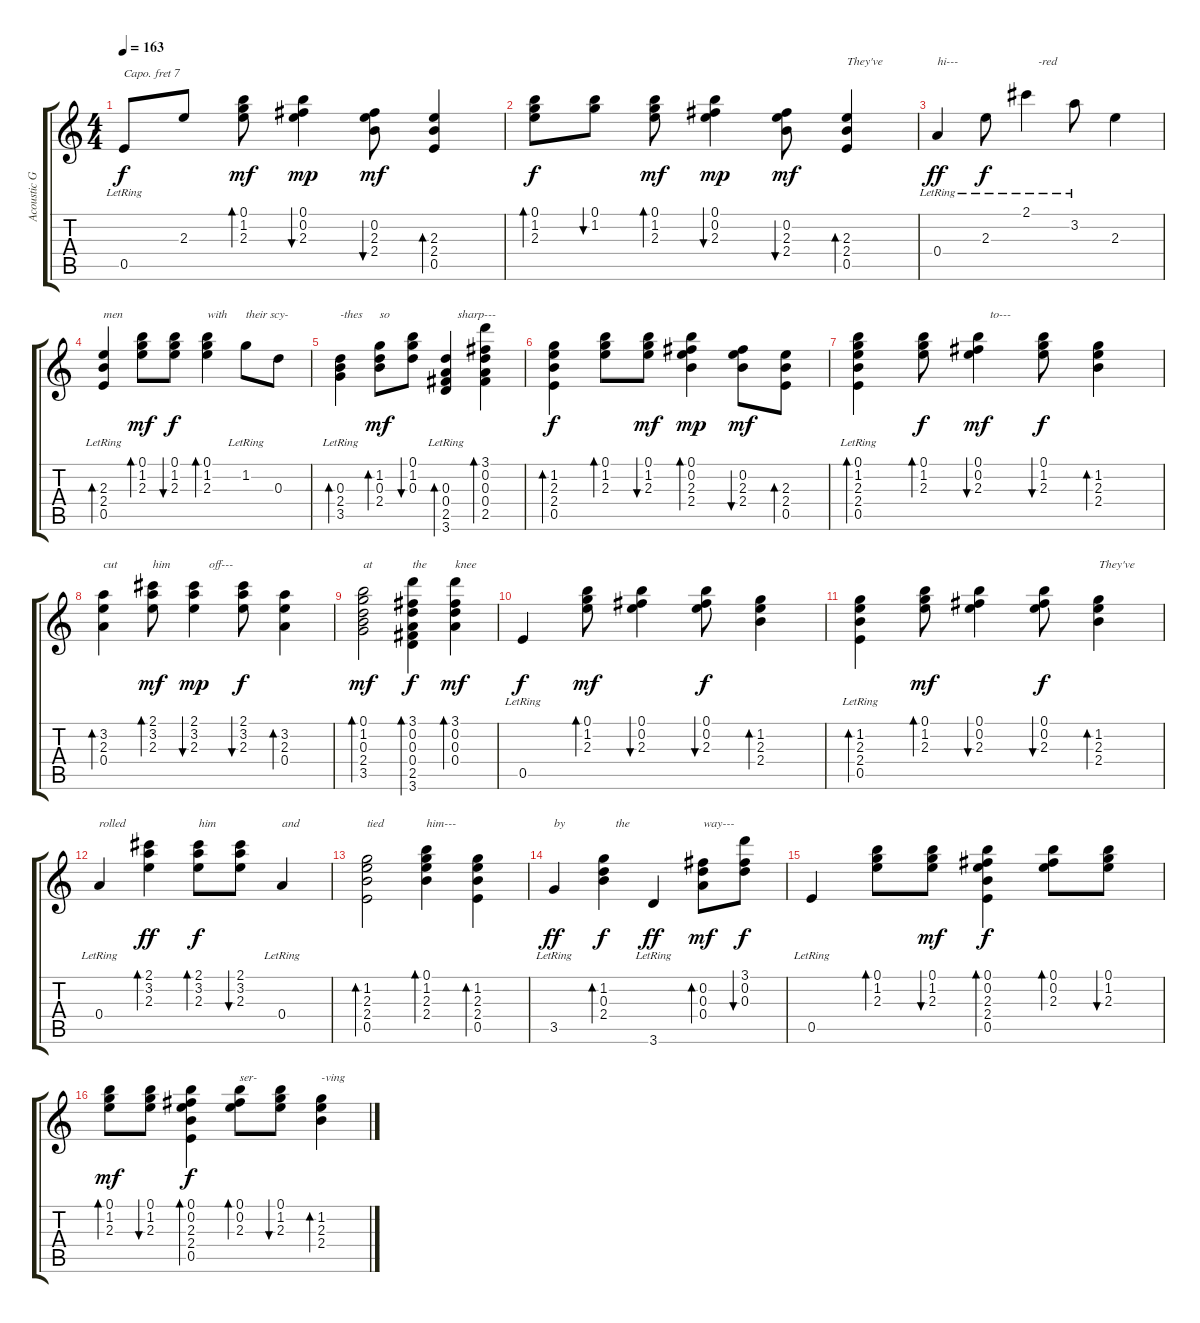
\track ("Acoustic Guitar" "Acoustic G") {instrument acousticguitarsteel}
\staff {score tabs}
\capo 7
\tuning (E4 B3 G3 D3 A2 E2) {hide}
\ts (4 4)
\tempo 163
\clef g2
\ks c
0.5{lr}.8{dy f} 2.3.8 (0.1 1.2 2.3).8{bd 60 dy mf} (0.1 0.2 2.3).4{bu 60 dy mp} (0.2 2.3 2.4).8{bu 60 dy mf} (2.3 2.4 0.5).4{bd 60} |
(0.1 1.2 2.3).8{bd 60 dy f} (0.1 1.2).8{bu 60} (0.1 1.2 2.3).8{bd 60 dy mf} (0.1 0.2 2.3).4{bu 60 dy mp} (0.2 2.3 2.4).8{bu 60 dy mf} (2.3 2.4 0.5).4{bd 60 txt "They've"} |
0.4{lr}.4{txt "hi---" dy ff} 2.3{lr}.8{dy f} 2.1{lr}.4{txt "    -red"} 3.2{lr}.8 2.3.4 |
(2.3 2.4 0.5{lr}).4{bd 120 txt "men"} (0.1 1.2 2.3).8{bd 60 dy mf} (0.1 1.2 2.3).8{bu 60 dy f} (0.1 1.2 2.3).4{bd 60 txt "with"} 1.2{lr}.8{txt "their scy-"} 0.3.8 |
(0.3 2.4 3.5{lr}).4{bd 120 txt "-thes"} (1.2 0.3 2.4).8{bd 60 txt "so" dy mf} (0.1 1.2 0.3).8{bu 60} (0.3 0.4 2.5 3.6{lr}).4{bd 120 txt "    sharp---"} (3.1 0.2 0.3 0.4 2.5).4{bd 120} |
(1.2 2.3 2.4 0.5).4{bd 120 dy f} (0.1 1.2 2.3).8{bd 60} (0.1 1.2 2.3).8{bu 60 dy mf} (0.1 0.2 2.3 2.4).4{bd 120 dy mp} (0.2 2.3 2.4).8{bu 60 dy mf} (2.3 2.4 0.5).8{bd 60} |
(0.1 1.2 2.3 2.4 0.5{lr}).4{bd 60} (0.1 1.2 2.3).8{bd 60 dy f} (0.1 0.2 2.3).4{bu 60 txt "    to---" dy mf} (0.1 1.2 2.3).8{bu 120 dy f} (1.2 2.3 2.4).4{bd 120} |
(3.2 2.3 0.4).4{bd 120 txt "cut"} (2.1 3.2 2.3).8{bd 60 txt "him" dy mf} (2.1 3.2 2.3).4{bu 60 txt "     off---" dy mp} (2.1 3.2 2.3).8{bu 60 dy f} (3.2 2.3 0.4).4{bd 120} |
(0.1 1.2 0.3 2.4 3.5).2{bd 120 txt "at" dy mf} (3.1 0.2 0.3 0.4 2.5 3.6).4{bd 120 txt "the" dy f} (3.1 0.2 0.3 0.4).4{bd 60 txt "knee" dy mf} |
0.5{lr}.4{dy f} (0.1 1.2 2.3).8{bd 60 dy mf} (0.1 0.2 2.3).4{bu 60} (0.1 0.2 2.3).8{bu 60 dy f} (1.2 2.3 2.4).4{bd 120} |
(1.2 2.3 2.4 0.5{lr}).4{bd 120} (0.1 1.2 2.3).8{bd 60 dy mf} (0.1 0.2 2.3).4{bu 60} (0.1 0.2 2.3).8{bu 60 dy f} (1.2 2.3 2.4).4{bd 120 txt "They've"} |
0.4{lr}.4{txt "rolled"} (2.1 3.2 2.3).4{bd 120 dy ff} (2.1 3.2 2.3).8{bd 120 txt "him" dy f} (2.1 3.2 2.3).8{bu 120} 0.4{lr}.4{txt "and"} |
(1.2 2.3 2.4 0.5).2{bd 120 txt "tied"} (0.1 1.2 2.3 2.4).4{bd 120 txt "him---"} (1.2 2.3 2.4 0.5).4{bd 120} |
3.5{lr}.4{txt "by" dy ff} (1.2 0.3 2.4).4{bd 120 txt "    the" dy f} 3.6{lr}.4{dy ff} (0.2 0.3 0.4).8{bd 60 txt "way---" dy mf} (3.1 0.2 0.3).8{bu 60 dy f} |
0.5{lr}.4 (0.1 1.2 2.3).8{bd 120} (0.1 1.2 2.3).8{bu 60 dy mf} (0.1 0.2 2.3 2.4 0.5).4{bd 60 dy f} (0.1 0.2 2.3).8{bd 120} (0.1 1.2 2.3).8{bu 120} |
(0.1 1.2 2.3).8{bd 120 dy mf} (0.1 1.2 2.3).8{bu 120} (0.1 0.2 2.3 2.4 0.5).4{bd 120 dy f} (0.1 0.2 2.3).8{bd 120 txt "ser-"} (0.1 1.2 2.3).8{bu 120} (1.2 2.3 2.4).4{bd 120 txt "-ving"}
